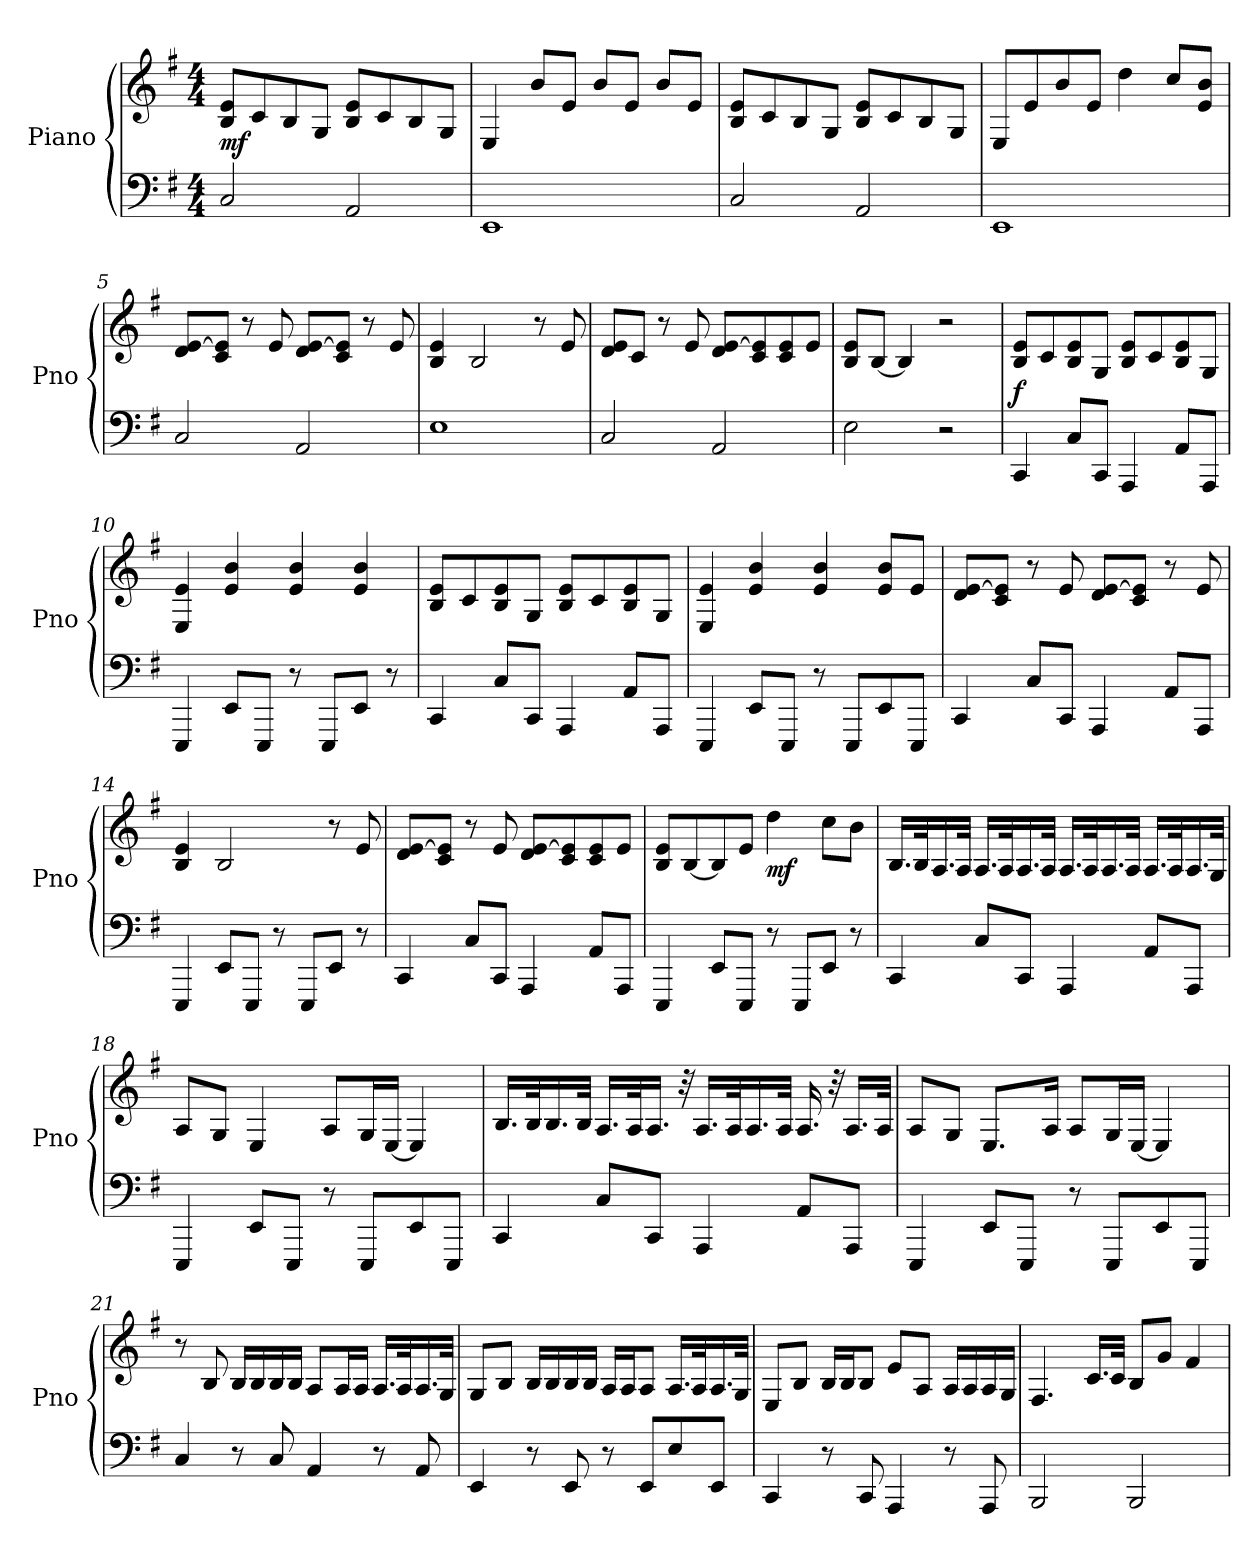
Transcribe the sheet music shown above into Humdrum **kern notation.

**kern	**kern	**dynam
*part1	*part1	*part1
*staff2	*staff1	*staff1/2
*I"Piano	*	*
*I'Pno	*	*
*clefF4	*clefG2	*
*k[f#]	*k[f#]	*
*M4/4	*M4/4	*
*MM90	*MM90	*
=1	=1	=1
!	!	!LO:DY:b
2C/	8B/ 8e/L	mf
.	8c/	.
.	8B/	.
.	8G/J	.
2AA/	8B/ 8e/L	.
.	8c/	.
.	8B/	.
.	8G/J	.
=2	=2	=2
1EE	4E/	.
.	8b/L	.
.	8e/J	.
.	8b/L	.
.	8e/J	.
.	8b/L	.
.	8e/J	.
=3	=3	=3
2C/	8B/ 8e/L	.
.	8c/	.
.	8B/	.
.	8G/J	.
2AA/	8B/ 8e/L	.
.	8c/	.
.	8B/	.
.	8G/J	.
=4	=4	=4
1EE	8E/L	.
.	8e/	.
.	8b/	.
.	8e/J	.
.	4dd\	.
.	8cc/L	.
.	8e/ 8b/J	.
!!LO:LB:g=z
=5	=5	=5
2C/	8d/ [8e/L	.
.	8c/ 8e/]J	.
.	8r	.
.	8e/	.
2AA/	8d/ [8e/L	.
.	8c/ 8e/]J	.
.	8r	.
.	8e/	.
=6	=6	=6
1E	4B/ 4e/	.
.	2B/	.
.	8r	.
.	8e/	.
=7	=7	=7
2C/	8d/ 8e/L	.
.	8c/J	.
.	8r	.
.	8e/	.
2AA/	8d/ [8e/L	.
.	8c/ 8e/]	.
.	8c/ 8e/	.
.	8e/J	.
=8	=8	=8
2E\	8B/ 8e/L	.
.	[8B/J	.
.	4B/]	.
2r	2r	.
!!LO:LB:g=z
=9	=9	=9
!	!	!LO:DY:a=2
4CC/	8B/ 8e/L	f
.	8c/	.
8C/L	8B/ 8e/	.
8CC/J	8G/J	.
4AAA/	8B/ 8e/L	.
.	8c/	.
8AA/L	8B/ 8e/	.
8AAA/J	8G/J	.
=10	=10	=10
4EEE/	4E/ 4e/	.
8EE/L	4e/ 4b/	.
8EEE/J	.	.
8r	4e/ 4b/	.
8EEE/L	.	.
8EE/J	4e/ 4b/	.
8r	.	.
=11	=11	=11
4CC/	8B/ 8e/L	.
.	8c/	.
8C/L	8B/ 8e/	.
8CC/J	8G/J	.
4AAA/	8B/ 8e/L	.
.	8c/	.
8AA/L	8B/ 8e/	.
8AAA/J	8G/J	.
=12	=12	=12
4EEE/	4E/ 4e/	.
8EE/L	4e/ 4b/	.
8EEE/J	.	.
8r	4e/ 4b/	.
8EEE/L	.	.
8EE/	8e/ 8b/L	.
8EEE/J	8e/J	.
!!LO:LB:g=z
=13	=13	=13
4CC/	8d/ [8e/L	.
.	8c/ 8e/]J	.
8C/L	8r	.
8CC/J	8e/	.
4AAA/	8d/ [8e/L	.
.	8c/ 8e/]J	.
8AA/L	8r	.
8AAA/J	8e/	.
=14	=14	=14
4EEE/	4B/ 4e/	.
8EE/L	2B/	.
8EEE/J	.	.
8r	.	.
8EEE/L	.	.
8EE/J	8r	.
8r	8e/	.
=15	=15	=15
4CC/	8d/ [8e/L	.
.	8c/ 8e/]J	.
8C/L	8r	.
8CC/J	8e/	.
4AAA/	8d/ [8e/L	.
.	8c/ 8e/]	.
8AA/L	8c/ 8e/	.
8AAA/J	8e/J	.
=16	=16	=16
4EEE/	8B/ 8e/L	.
.	[8B/	.
8EE/L	8B/]	.
8EEE/J	8e/J	.
!	!	!LO:DY:b
8r	4dd\	mf
8EEE/L	.	.
8EE/J	8cc\L	.
8r	8b\J	.
!!LO:LB:g=z
=17	=17	=17
4CC/	16.B/LL	.
.	32B/K	.
.	16.A/	.
.	32A/JJk	.
8C/L	16.A/LL	.
.	32A/K	.
8CC/J	16.A/	.
.	32A/JJk	.
4AAA/	16.A/LL	.
.	32A/K	.
.	16.A/	.
.	32A/JJk	.
8AA/L	16.A/LL	.
.	32A/K	.
8AAA/J	16.A/	.
.	32G/JJk	.
=18	=18	=18
4EEE/	8A/L	.
.	8G/J	.
8EE/L	4E/	.
8EEE/J	.	.
8r	8A/L	.
8EEE/L	16G/L	.
.	[16E/JJ	.
8EE/	4E/]	.
8EEE/J	.	.
!!LO:PB:g=z
=19	=19	=19
4CC/	16.B/LL	.
.	32B/K	.
.	16.B/	.
.	32B/JJk	.
8C/L	16.A/LL	.
.	32A/K	.
8CC/J	16.A/JJ	.
.	32r	.
4AAA/	16.A/LL	.
.	32A/K	.
.	16.A/	.
.	32A/JJk	.
8AA/L	16.A/	.
.	32r	.
8AAA/J	16.A/LL	.
.	32A/JJk	.
=20	=20	=20
4EEE/	8A/L	.
.	8G/J	.
8EE/L	8.E/L	.
8EEE/J	.	.
.	16A/Jk	.
8r	8A/L	.
8EEE/L	16G/L	.
.	[16E/JJ	.
8EE/	4E/]	.
8EEE/J	.	.
!!LO:LB:g=z
=21	=21	=21
4C/	8r	.
.	8B/	.
8r	16B/LL	.
.	16B/	.
8C/	16B/	.
.	16B/JJ	.
4AA/	8A/L	.
.	16A/L	.
.	16A/JJ	.
8r	16.A/LL	.
.	32A/K	.
8AA/	16.A/	.
.	32G/JJk	.
=22	=22	=22
4EE/	8G/L	.
.	8B/J	.
8r	16B/LL	.
.	16B/	.
8EE/	16B/	.
.	16B/JJ	.
8r	16A/LL	.
.	16A/J	.
8EE/L	8A/J	.
8E/	16.A/LL	.
.	32A/K	.
8EE/J	16.A/	.
.	32G/JJk	.
!!LO:LB:g=z
=23	=23	=23
4CC/	8E/L	.
.	8B/J	.
8r	16B/LL	.
.	16B/J	.
8CC/	8B/J	.
4AAA/	8e/L	.
.	8A/J	.
8r	16A/LL	.
.	16A/	.
8AAA/	16A/	.
.	16G/JJ	.
=24	=24	=24
2BBB/	4.F#/	.
.	16.c/LL	.
.	32c/JJk	.
2BBB/	8B/L	.
.	8g/J	.
.	4f#/	.
=	=	=
*-	*-	*-
